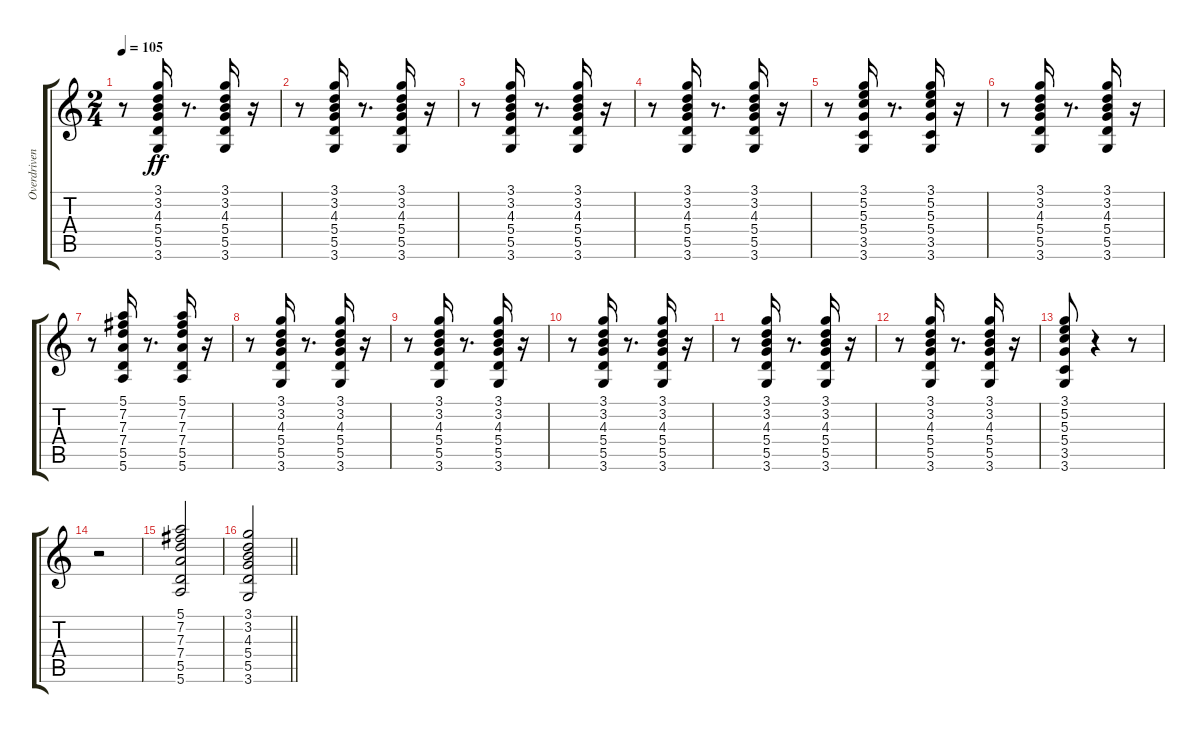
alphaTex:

\track ("Overdriven" "Overdriven") {instrument overdrivenguitar}
\staff {score tabs}
\tuning (E4 B3 G3 D3 A2 E2) {hide}
\ts (2 4)
\tempo 105
\clef g2
\ks c
r.8{dy ff} (3.1 3.2 4.3 5.4 5.5 3.6).16 r.8{d} (3.1 3.2 4.3 5.4 5.5 3.6).16 r.16 |
r.8 (3.1 3.2 4.3 5.4 5.5 3.6).16 r.8{d} (3.1 3.2 4.3 5.4 5.5 3.6).16 r.16 |
r.8 (3.1 3.2 4.3 5.4 5.5 3.6).16 r.8{d} (3.1 3.2 4.3 5.4 5.5 3.6).16 r.16 |
r.8 (3.1 3.2 4.3 5.4 5.5 3.6).16 r.8{d} (3.1 3.2 4.3 5.4 5.5 3.6).16 r.16 |
r.8 (3.1 5.2 5.3 5.4 3.5 3.6).16 r.8{d} (3.1 5.2 5.3 5.4 3.5 3.6).16 r.16 |
r.8 (3.1 3.2 4.3 5.4 5.5 3.6).16 r.8{d} (3.1 3.2 4.3 5.4 5.5 3.6).16 r.16 |
r.8 (5.1 7.2 7.3 7.4 5.5 5.6).16 r.8{d} (5.1 7.2 7.3 7.4 5.5 5.6).16 r.16 |
r.8 (3.1 3.2 4.3 5.4 5.5 3.6).16 r.8{d} (3.1 3.2 4.3 5.4 5.5 3.6).16 r.16 |
r.8 (3.1 3.2 4.3 5.4 5.5 3.6).16 r.8{d} (3.1 3.2 4.3 5.4 5.5 3.6).16 r.16 |
r.8 (3.1 3.2 4.3 5.4 5.5 3.6).16 r.8{d} (3.1 3.2 4.3 5.4 5.5 3.6).16 r.16 |
r.8 (3.1 3.2 4.3 5.4 5.5 3.6).16 r.8{d} (3.1 3.2 4.3 5.4 5.5 3.6).16 r.16 |
r.8 (3.1 3.2 4.3 5.4 5.5 3.6).16 r.8{d} (3.1 3.2 4.3 5.4 5.5 3.6).16 r.16 |
(3.1 5.2 5.3 5.4 3.5 3.6).8 r.4 r.8 |
r.2 |
(5.1 7.2 7.3 7.4 5.5 5.6).2 |
\barLineRight lightlight
(3.1 3.2 4.3 5.4 5.5 3.6).2
